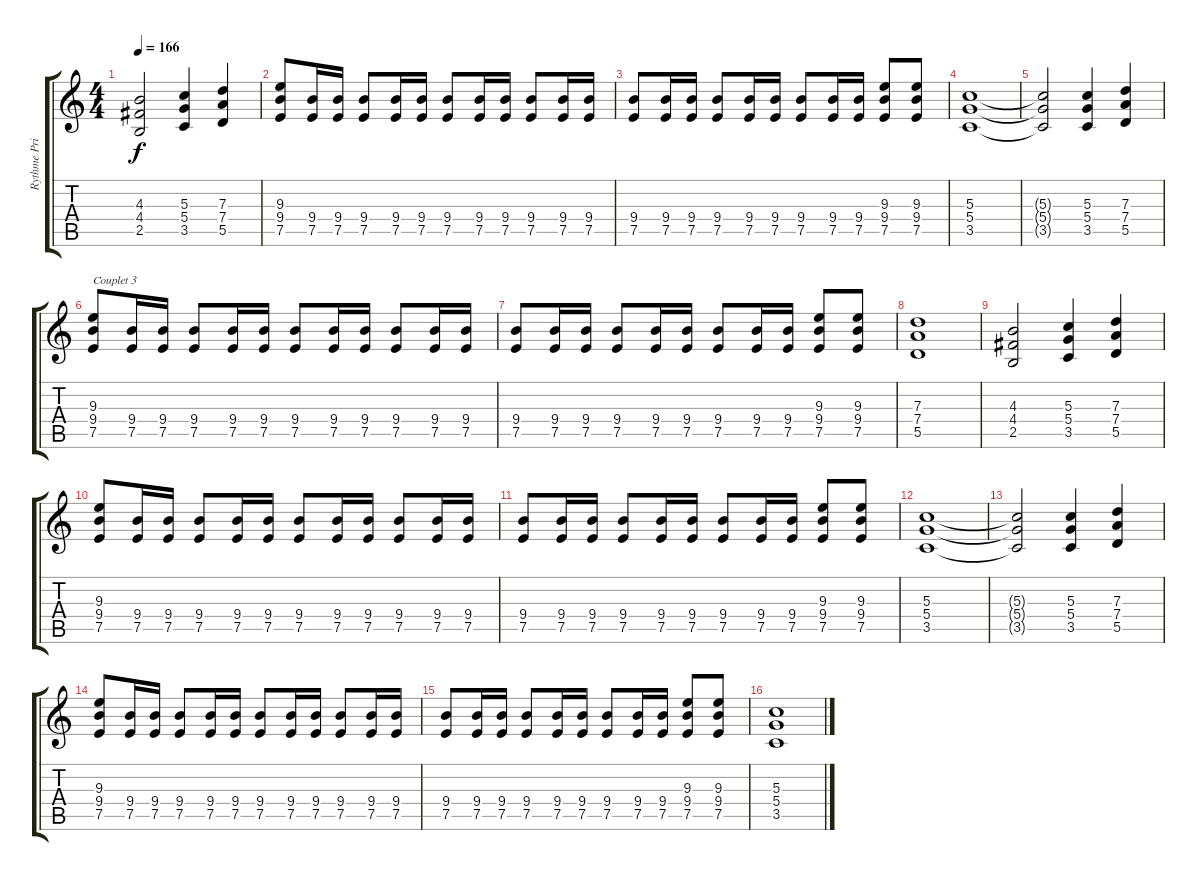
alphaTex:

\track ("Rythme Principal" "Rythme Pri") {instrument distortionguitar}
\staff {score tabs}
\tuning (E4 B3 G3 D3 A2 E2) {hide}
\ts (4 4)
\tempo 166
\clef g2
\ks c
(4.3 4.4 2.5).2{dy f} (5.3 5.4 3.5).4 (7.3 7.4 5.5).4 |
(9.3 9.4 7.5).8 (9.4 7.5).16 (9.4 7.5).16 (9.4 7.5).8 (9.4 7.5).16 (9.4 7.5).16 (9.4 7.5).8 (9.4 7.5).16 (9.4 7.5).16 (9.4 7.5).8 (9.4 7.5).16 (9.4 7.5).16 |
(9.4 7.5).8 (9.4 7.5).16 (9.4 7.5).16 (9.4 7.5).8 (9.4 7.5).16 (9.4 7.5).16 (9.4 7.5).8 (9.4 7.5).16 (9.4 7.5).16 (9.3 9.4 7.5).8 (9.3 9.4 7.5).8 |
(5.3 5.4 3.5).1 |
(5.3{t} 5.4{t} 3.5{t}).2 (5.3 5.4 3.5).4 (7.3 7.4 5.5).4 |
(9.3 9.4 7.5).8{txt "Couplet 3"} (9.4 7.5).16 (9.4 7.5).16 (9.4 7.5).8 (9.4 7.5).16 (9.4 7.5).16 (9.4 7.5).8 (9.4 7.5).16 (9.4 7.5).16 (9.4 7.5).8 (9.4 7.5).16 (9.4 7.5).16 |
(9.4 7.5).8 (9.4 7.5).16 (9.4 7.5).16 (9.4 7.5).8 (9.4 7.5).16 (9.4 7.5).16 (9.4 7.5).8 (9.4 7.5).16 (9.4 7.5).16 (9.3 9.4 7.5).8 (9.3 9.4 7.5).8 |
(7.3 7.4 5.5).1 |
(4.3 4.4 2.5).2 (5.3 5.4 3.5).4 (7.3 7.4 5.5).4 |
(9.3 9.4 7.5).8 (9.4 7.5).16 (9.4 7.5).16 (9.4 7.5).8 (9.4 7.5).16 (9.4 7.5).16 (9.4 7.5).8 (9.4 7.5).16 (9.4 7.5).16 (9.4 7.5).8 (9.4 7.5).16 (9.4 7.5).16 |
(9.4 7.5).8 (9.4 7.5).16 (9.4 7.5).16 (9.4 7.5).8 (9.4 7.5).16 (9.4 7.5).16 (9.4 7.5).8 (9.4 7.5).16 (9.4 7.5).16 (9.3 9.4 7.5).8 (9.3 9.4 7.5).8 |
(5.3 5.4 3.5).1 |
(5.3{t} 5.4{t} 3.5{t}).2 (5.3 5.4 3.5).4 (7.3 7.4 5.5).4 |
(9.3 9.4 7.5).8 (9.4 7.5).16 (9.4 7.5).16 (9.4 7.5).8 (9.4 7.5).16 (9.4 7.5).16 (9.4 7.5).8 (9.4 7.5).16 (9.4 7.5).16 (9.4 7.5).8 (9.4 7.5).16 (9.4 7.5).16 |
(9.4 7.5).8 (9.4 7.5).16 (9.4 7.5).16 (9.4 7.5).8 (9.4 7.5).16 (9.4 7.5).16 (9.4 7.5).8 (9.4 7.5).16 (9.4 7.5).16 (9.3 9.4 7.5).8 (9.3 9.4 7.5).8 |
(5.3 5.4 3.5).1
